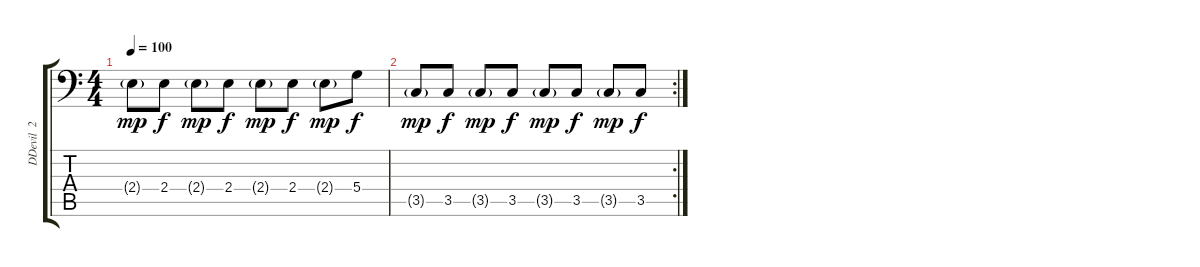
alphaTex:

\track ("DDevil  2" "DDevil  2") {instrument electricbasspick}
\staff {score tabs}
\tuning (E3 B2 G2 D2 A1 E1) {hide}
\ts (4 4)
\tempo 100
\clef f4
\ks c
2.4{g}.8{dy mp} 2.4.8{dy f} 2.4{g}.8{dy mp} 2.4.8{dy f} 2.4{g}.8{dy mp} 2.4.8{dy f} 2.4{g}.8{dy mp} 5.4.8{dy f} |
\rc 2
3.5{g}.8{dy mp} 3.5.8{dy f} 3.5{g}.8{dy mp} 3.5.8{dy f} 3.5{g}.8{dy mp} 3.5.8{dy f} 3.5{g}.8{dy mp} 3.5.8{dy f}
